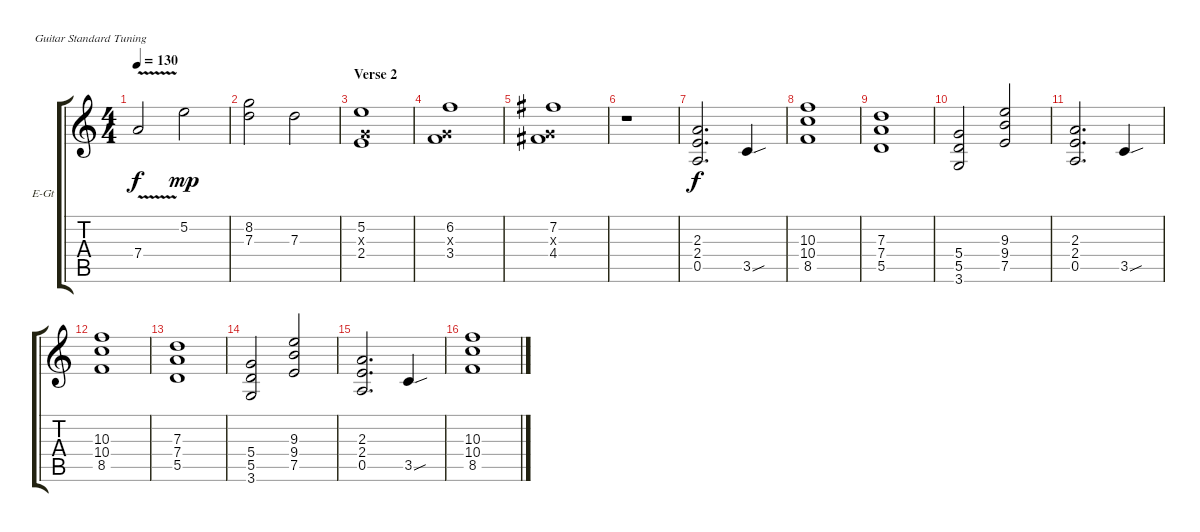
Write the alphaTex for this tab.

\defaultSystemsLayout 4
\bracketExtendMode groupsimilarinstruments
\firstSystemTrackNameOrientation horizontal
\otherSystemsTrackNameOrientation horizontal
\track ("Marty Friedman " "E-Gt") {instrument distortionguitar}
\staff {score tabs}
\tuning (E4 B3 G3 D3 A2 E2)
\ts (4 4)
\tempo 130
\clef g2
\ks c
7.4{v t}.2{dy f} 5.2.2{dy mp} |
(8.2 7.3).2 7.3.2 |
\section ("" "Verse 2")
(5.2 0.3{x} 2.4).1 |
(6.2 0.3{x} 3.4).1 |
(7.2 0.3{x} 4.4).1 |
r.1 |
(2.3 2.4 0.5).2{d dy f} 3.5{sou}.4 |
(10.3 10.4 8.5).1 |
(7.3 7.4 5.5).1 |
(5.4 5.5 3.6).2 (9.3 9.4 7.5).2 |
(2.3 2.4 0.5).2{d} 3.5{sou}.4 |
(10.3 10.4 8.5).1 |
(7.3 7.4 5.5).1 |
(5.4 5.5 3.6).2 (9.3 9.4 7.5).2 |
(2.3 2.4 0.5).2{d} 3.5{sou}.4 |
(10.3 10.4 8.5).1
